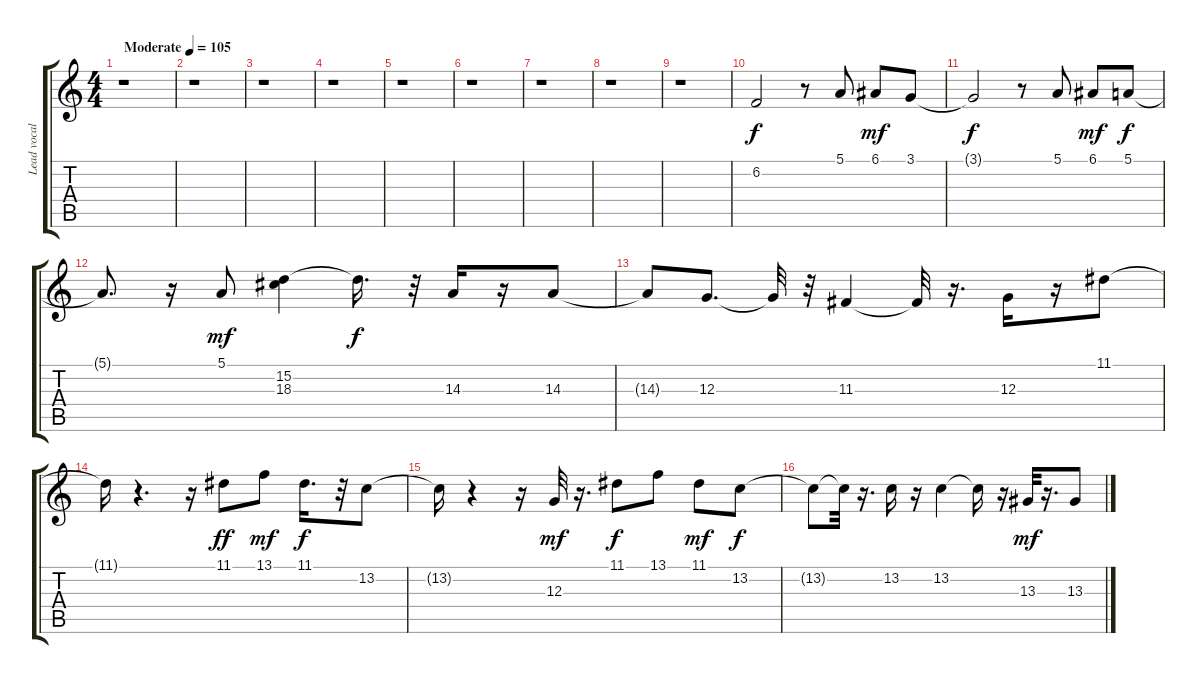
\track ("Lead vocal" "Lead vocal") {instrument ocarina}
\staff {score tabs}
\tuning (E4 B3 G3 D3 A2 E2) {hide}
\ts (4 4)
\tempo (105 "Moderate")
\clef g2
\ks c
r.1{dy f instrument ocarina} |
r.1 |
r.1 |
r.1 |
r.1 |
r.1 |
r.1 |
r.1 |
r.1 |
6.2.2 r.8 5.1.8 6.1.8{dy mf} 3.1.8 |
3.1{t}.2{dy f} r.8 5.1.8 6.1.8{dy mf} 5.1.8{dy f} |
5.1{t}.8{d} r.16 5.1.8{dy mf} (15.2 18.3).4 15.2{t}.16{d dy f} r.32 14.3.16 r.16 14.3.8 |
14.3{t}.8 12.3.8{d} 12.3{t}.32 r.32 11.3.4 11.3{t}.32 r.16{d} 12.3.16 r.16 11.1.8 |
11.1{t}.16 r.4{d} r.16 11.1.8{dy ff} 13.1.8{dy mf} 11.1.16{d dy f} r.32 13.2.8 |
13.2{t}.16 r.4 r.16 12.3.32{dy mf} r.16{d} 11.1.8{dy f} 13.1.8 11.1.8{dy mf} 13.2.8{dy f} |
13.2{t}.8 13.2{t}.32 r.16{d} 13.2.16 r.16 13.2.4 13.2{t}.16 r.16 13.3.32{dy mf} r.16{d} 13.3.8
